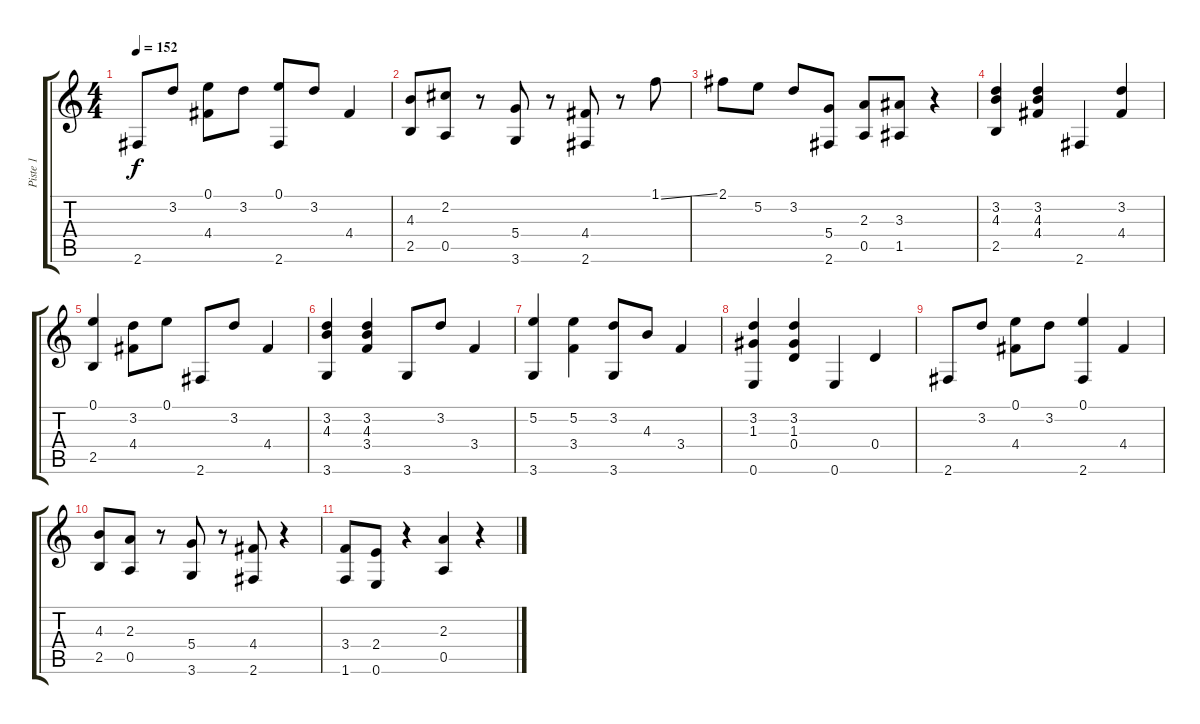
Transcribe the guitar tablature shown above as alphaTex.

\track ("Piste 1" "Piste 1") {instrument acousticguitarnylon}
\staff {score tabs}
\tuning (E4 B3 G3 D3 A2 E2) {hide}
\ts (4 4)
\tempo 152
\clef g2
\ks c
2.6.8{dy f} 3.2.8 (0.1 4.4).8 3.2.8 (0.1 2.6).8 3.2.8 4.4.4 |
(4.3 2.5).8 (2.2 0.5).8 r.8 (5.4 3.6).8 r.8 (4.4 2.6).8 r.8 1.1{ss}.8 |
2.1.8 5.2.8 3.2.8 (5.4 2.6).8 (2.3 0.5).8 (3.3 1.5).8 r.4 |
(3.2 4.3 2.5).4 (3.2 4.3 4.4).4 2.6.4 (3.2 4.4).4 |
(0.1 2.5).4 (3.2 4.4).8 0.1.8 2.6.8 3.2.8 4.4.4 |
(3.2 4.3 3.6).4 (3.2 4.3 3.4).4 3.6.8 3.2.8 3.4.4 |
(5.2 3.6).4 (5.2 3.4).4 (3.2 3.6).8 4.3.8 3.4.4 |
(3.2 1.3 0.6).4 (3.2 1.3 0.4).4 0.6.4 0.4.4 |
2.6.8 3.2.8 (0.1 4.4).8 3.2.8 (0.1 2.6).4 4.4.4 |
(4.3 2.5).8 (2.3 0.5).8 r.8 (5.4 3.6).8 r.8 (4.4 2.6).8 r.4 |
(3.4 1.6).8 (2.4 0.6).8 r.4 (2.3 0.5).4 r.4
